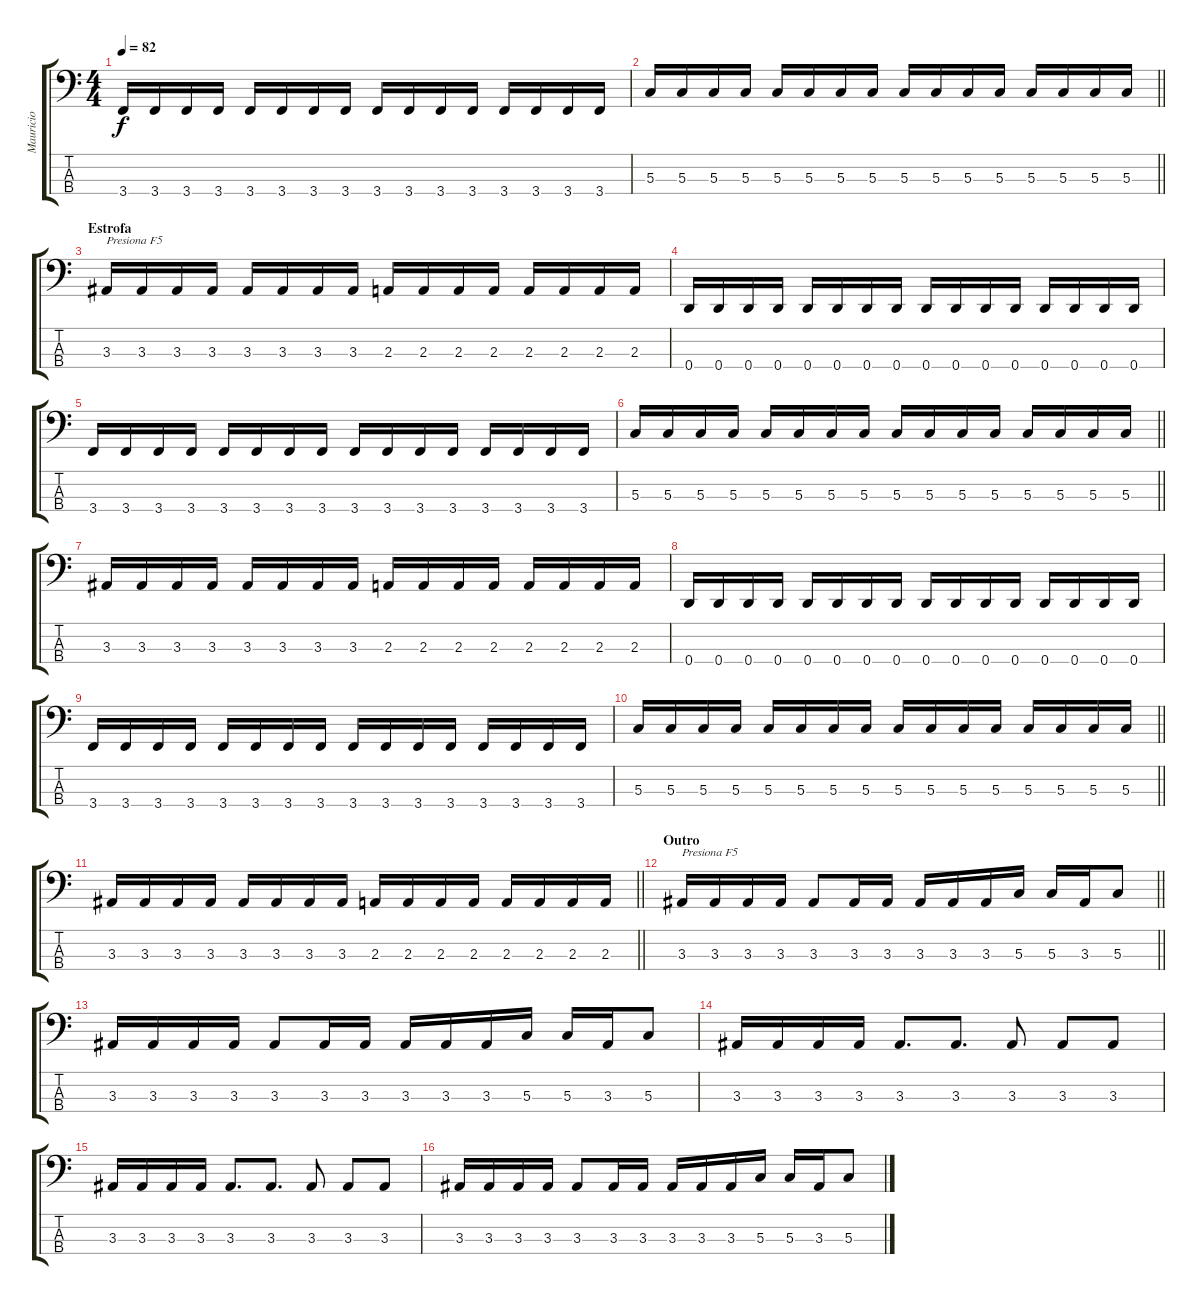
\track ("Mauricio" "Mauricio") {instrument electricbassfinger}
\staff {score tabs}
\tuning (F2 C2 G1 D1) {hide}
\ts (4 4)
\tempo 82
\clef f4
\ks c
3.4.16{dy f} 3.4.16 3.4.16 3.4.16 3.4.16 3.4.16 3.4.16 3.4.16 3.4.16 3.4.16 3.4.16 3.4.16 3.4.16 3.4.16 3.4.16 3.4.16 |
\barLineRight lightlight
5.3.16 5.3.16 5.3.16 5.3.16 5.3.16 5.3.16 5.3.16 5.3.16 5.3.16 5.3.16 5.3.16 5.3.16 5.3.16 5.3.16 5.3.16 5.3.16 |
\section ("" "Estrofa")
3.3.16{txt "Presiona F5 "} 3.3.16 3.3.16 3.3.16 3.3.16 3.3.16 3.3.16 3.3.16 2.3.16 2.3.16 2.3.16 2.3.16 2.3.16 2.3.16 2.3.16 2.3.16 |
0.4.16 0.4.16 0.4.16 0.4.16 0.4.16 0.4.16 0.4.16 0.4.16 0.4.16 0.4.16 0.4.16 0.4.16 0.4.16 0.4.16 0.4.16 0.4.16 |
3.4.16 3.4.16 3.4.16 3.4.16 3.4.16 3.4.16 3.4.16 3.4.16 3.4.16 3.4.16 3.4.16 3.4.16 3.4.16 3.4.16 3.4.16 3.4.16 |
\barLineRight lightlight
5.3.16 5.3.16 5.3.16 5.3.16 5.3.16 5.3.16 5.3.16 5.3.16 5.3.16 5.3.16 5.3.16 5.3.16 5.3.16 5.3.16 5.3.16 5.3.16 |
3.3.16 3.3.16 3.3.16 3.3.16 3.3.16 3.3.16 3.3.16 3.3.16 2.3.16 2.3.16 2.3.16 2.3.16 2.3.16 2.3.16 2.3.16 2.3.16 |
0.4.16 0.4.16 0.4.16 0.4.16 0.4.16 0.4.16 0.4.16 0.4.16 0.4.16 0.4.16 0.4.16 0.4.16 0.4.16 0.4.16 0.4.16 0.4.16 |
3.4.16 3.4.16 3.4.16 3.4.16 3.4.16 3.4.16 3.4.16 3.4.16 3.4.16 3.4.16 3.4.16 3.4.16 3.4.16 3.4.16 3.4.16 3.4.16 |
\barLineRight lightlight
5.3.16 5.3.16 5.3.16 5.3.16 5.3.16 5.3.16 5.3.16 5.3.16 5.3.16 5.3.16 5.3.16 5.3.16 5.3.16 5.3.16 5.3.16 5.3.16 |
\barLineRight lightlight
3.3.16 3.3.16 3.3.16 3.3.16 3.3.16 3.3.16 3.3.16 3.3.16 2.3.16 2.3.16 2.3.16 2.3.16 2.3.16 2.3.16 2.3.16 2.3.16 |
\section ("" "Outro")
\barLineRight lightlight
3.3.16{txt "Presiona F5"} 3.3.16 3.3.16 3.3.16 3.3.8 3.3.16 3.3.16 3.3.16 3.3.16 3.3.16 5.3.16 5.3.16 3.3.16 5.3.8 |
3.3.16 3.3.16 3.3.16 3.3.16 3.3.8 3.3.16 3.3.16 3.3.16 3.3.16 3.3.16 5.3.16 5.3.16 3.3.16 5.3.8 |
3.3.16 3.3.16 3.3.16 3.3.16 3.3.8{d} 3.3.8{d} 3.3.8 3.3.8 3.3.8 |
3.3.16 3.3.16 3.3.16 3.3.16 3.3.8{d} 3.3.8{d} 3.3.8 3.3.8 3.3.8 |
3.3.16 3.3.16 3.3.16 3.3.16 3.3.8 3.3.16 3.3.16 3.3.16 3.3.16 3.3.16 5.3.16 5.3.16 3.3.16 5.3.8
